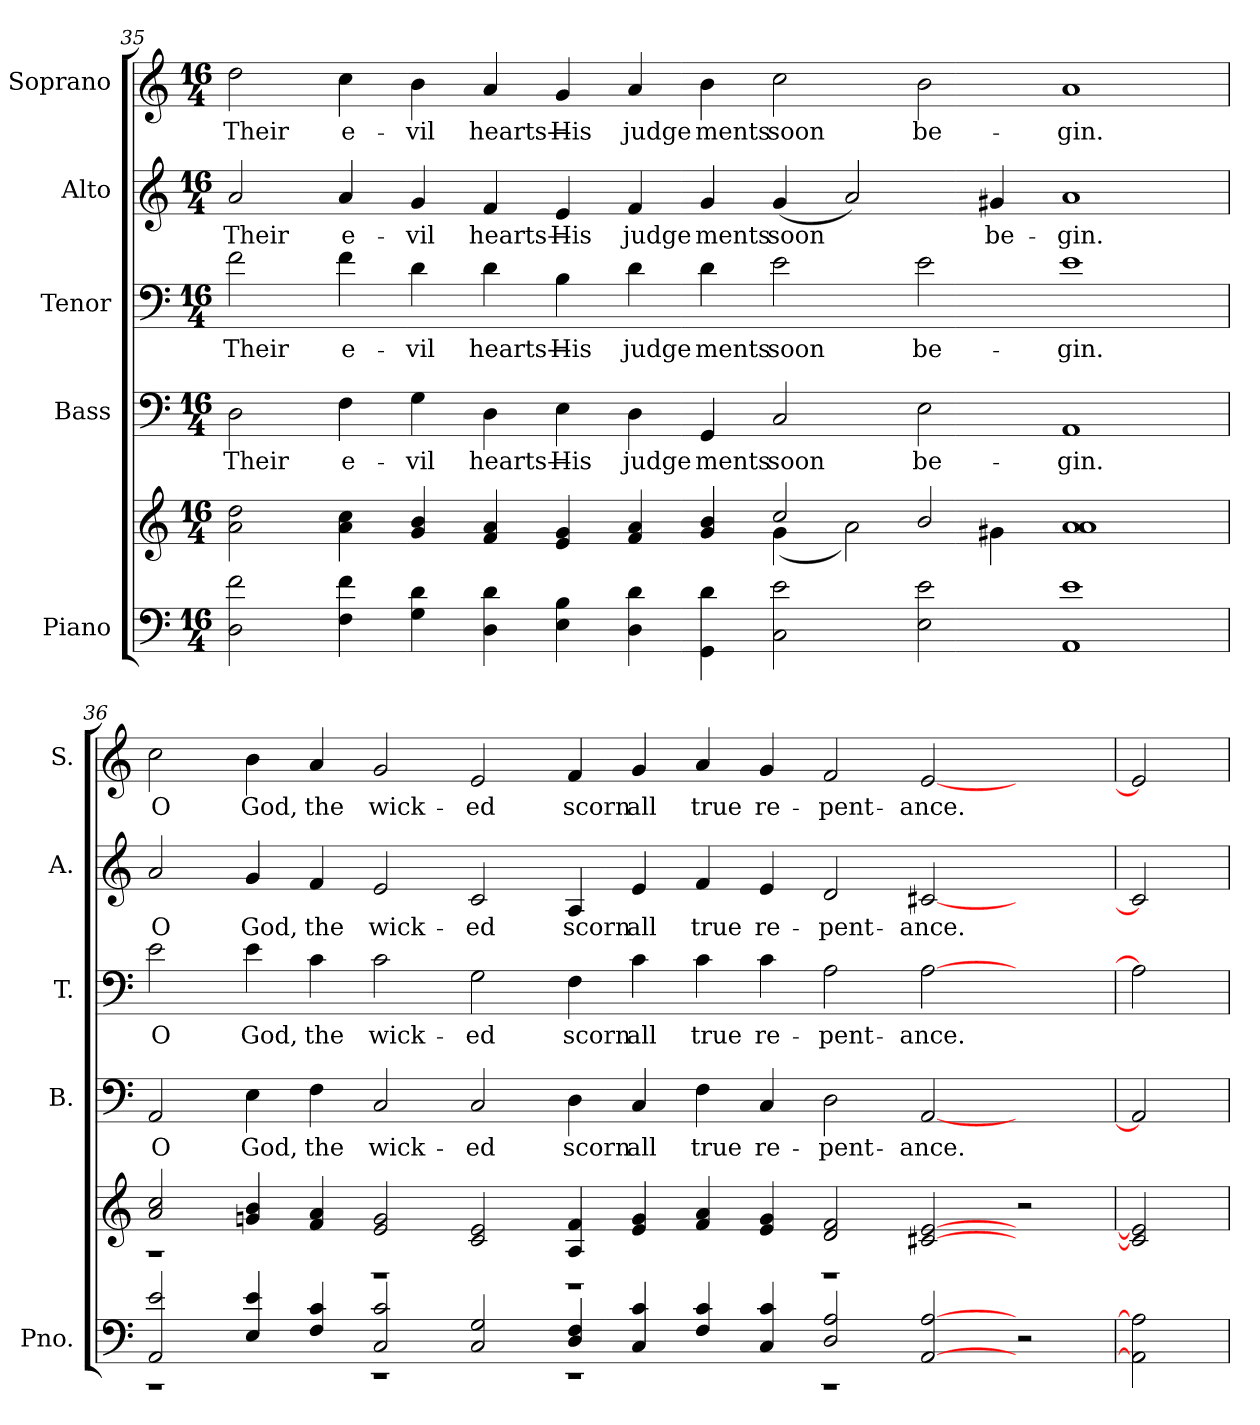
**kern	**kern	**kern	**text	**kern	**text	**kern	**text	**kern	**text
*part5	*part5	*part4	*part4	*part3	*part3	*part2	*part2	*part1	*part1
*staff6	*staff5	*staff4	*staff4	*staff3	*staff3	*staff2	*staff2	*staff1	*staff1
*I"Piano	*	*I"Bass	*	*I"Tenor	*	*I"Alto	*	*I"Soprano	*
*I'Pno.	*	*I'B.	*	*I'T.	*	*I'A.	*	*I'S.	*
!!LO:PB:g=z
*clefF4	*clefG2	*clefF4	*	*clefF4	*	*clefG2	*	*clefG2	*
*k[]	*k[]	*k[]	*	*k[]	*	*k[]	*	*k[]	*
*C:	*C:	*C:	*	*C:	*	*C:	*	*C:	*
*M16/4	*M16/4	*M16/4	*	*M16/4	*	*M16/4	*	*M16/4	*
=35	=35	=35	=35	=35	=35	=35	=35	=35	=35
*	*^	*	*	*	*	*	*	*	*
!	!	!	!	!LO:LY:b:color=#000000	!	!	!	!	!	!
!	!	!	!	!	!	!LO:LY:b:color=#000000	!	!	!	!
!	!	!	!	!	!	!	!	!LO:LY:b:color=#000000	!	!
!	!	!	!	!	!	!	!	!	!	!LO:LY:b:color=#000000
2Di\ 2fi	2ai\ 2ddi	1ryy	2Di\	Their	2fi\	Their	2ai/	Their	2ddi\	Their
!	!	!	!	!LO:LY:b:color=#000000	!	!	!	!	!	!
!	!	!	!	!	!	!LO:LY:b:color=#000000	!	!	!	!
!	!	!	!	!	!	!	!	!LO:LY:b:color=#000000	!	!
!	!	!	!	!	!	!	!	!	!	!LO:LY:b:color=#000000
4Fi\ 4fi	4ai\ 4cci	.	4Fi\	e-	4fi\	e-	4ai/	e-	4cci\	e-
!	!	!	!	!LO:LY:b:color=#000000	!	!	!	!	!	!
!	!	!	!	!	!	!LO:LY:b:color=#000000	!	!	!	!
!	!	!	!	!	!	!	!	!LO:LY:b:color=#000000	!	!
!	!	!	!	!	!	!	!	!	!	!LO:LY:b:color=#000000
4Gi\ 4di	4gi/ 4bi	.	4Gi\	-vil	4di\	-vil	4gi/	-vil	4bi\	-vil
!	!	!	!	!LO:LY:b:color=#000000	!	!	!	!	!	!
!	!	!	!	!	!	!LO:LY:b:color=#000000	!	!	!	!
!	!	!	!	!	!	!	!	!LO:LY:b:color=#000000	!	!
!	!	!	!	!	!	!	!	!	!	!LO:LY:b:color=#000000
4Di\ 4di	4fi/ 4ai	1ryy	4Di\	hearts—	4di\	hearts—	4fi/	hearts—	4ai/	hearts—
!	!	!	!	!LO:LY:b:color=#000000	!	!	!	!	!	!
!	!	!	!	!	!	!LO:LY:b:color=#000000	!	!	!	!
!	!	!	!	!	!	!	!	!LO:LY:b:color=#000000	!	!
!	!	!	!	!	!	!	!	!	!	!LO:LY:b:color=#000000
4Ei\ 4Bi	4ei/ 4gi	.	4Ei\	His	4Bi\	His	4ei/	His	4gi/	His
!	!	!	!	!LO:LY:b:color=#000000	!	!	!	!	!	!
!	!	!	!	!	!	!LO:LY:b:color=#000000	!	!	!	!
!	!	!	!	!	!	!	!	!LO:LY:b:color=#000000	!	!
!	!	!	!	!	!	!	!	!	!	!LO:LY:b:color=#000000
4Di\ 4di	4fi/ 4ai	.	4Di\	judge	4di\	judge	4fi/	judge	4ai/	judge
!	!	!	!	!LO:LY:b:color=#000000	!	!	!	!	!	!
!	!	!	!	!	!	!LO:LY:b:color=#000000	!	!	!	!
!	!	!	!	!	!	!	!	!LO:LY:b:color=#000000	!	!
!	!	!	!	!	!	!	!	!	!	!LO:LY:b:color=#000000
4GGi\ 4di	4gi/ 4bi	.	4GGi/	ments	4di\	ments	4gi/	ments	4bi\	ments
!	!	!	!	!LO:LY:b:color=#000000	!	!	!	!	!	!
!	!	!	!	!	!	!LO:LY:b:color=#000000	!	!	!	!
!	!	!	!	!	!	!	!	!LO:LY:b:color=#000000	!	!
!	!	!	!	!	!	!	!	!	!	!LO:LY:b:color=#000000
2Ci\ 2ei	2cci/	(4gi\	2Ci/	soon	2ei\	soon	(4gi/	soon	2cci\	soon
.	.	2ai\)	.	.	.	.	2ai/)	.	.	.
!	!	!	!	!LO:LY:b:color=#000000	!	!	!	!	!	!
!	!	!	!	!	!	!LO:LY:b:color=#000000	!	!	!	!
!	!	!	!	!	!	!	!	!	!	!LO:LY:b:color=#000000
2Ei\ 2ei	2bi/	.	2Ei\	be-	2ei\	be-	.	.	2bi\	be-
!	!	!	!	!	!	!	!	!LO:LY:b:color=#000000	!	!
.	.	4g#Xi\	.	.	.	.	4g#Xi/	be-	.	.
!	!	!	!	!LO:LY:b:color=#000000	!	!	!	!	!	!
!	!	!	!	!	!	!LO:LY:b:color=#000000	!	!	!	!
!	!	!	!	!	!	!	!	!LO:LY:b:color=#000000	!	!
!	!	!	!	!	!	!	!	!	!	!LO:LY:b:color=#000000
1AAi 1ei	1ai 1ai	1ryy	1AAi	-gin.	1ei	-gin.	1ai	-gin.	1ai	-gin.
=36	=36	=36	=36	=36	=36	=36	=36	=36	=36	=36
*^	*	*	*	*	*	*	*	*	*	*
!	!	!	!	!	!LO:LY:b:color=#000000	!	!	!	!	!	!
!	!	!	!	!	!	!	!LO:LY:b:color=#000000	!	!	!	!
!	!	!	!	!	!	!	!	!	!LO:LY:b:color=#000000	!	!
!	!	!	!	!	!	!	!	!	!	!	!LO:LY:b:color=#000000
2AAi/ 2ei	1r	2ai/ 2cci	1r	2AAi/	O	2ei\	O	2ai/	O	2cci\	O
!	!	!	!	!	!LO:LY:b:color=#000000	!	!	!	!	!	!
!	!	!	!	!	!	!	!LO:LY:b:color=#000000	!	!	!	!
!	!	!	!	!	!	!	!	!	!LO:LY:b:color=#000000	!	!
!	!	!	!	!	!	!	!	!	!	!	!LO:LY:b:color=#000000
4Ei/ 4ei	.	4gni/ 4bi	.	4Ei\	God,	4ei\	God,	4gi/	God,	4bi\	God,
!	!	!	!	!	!LO:LY:b:color=#000000	!	!	!	!	!	!
!	!	!	!	!	!	!	!LO:LY:b:color=#000000	!	!	!	!
!	!	!	!	!	!	!	!	!	!LO:LY:b:color=#000000	!	!
!	!	!	!	!	!	!	!	!	!	!	!LO:LY:b:color=#000000
4Fi/ 4ci	.	4fi/ 4ai	.	4Fi\	the	4ci\	the	4fi/	the	4ai/	the
!	!	!	!	!	!LO:LY:b:color=#000000	!	!	!	!	!	!
!	!	!	!	!	!	!	!LO:LY:b:color=#000000	!	!	!	!
!	!	!	!	!	!	!	!	!	!LO:LY:b:color=#000000	!	!
!	!	!	!	!	!	!	!	!	!	!	!LO:LY:b:color=#000000
2Ci/ 2ci	1r	2ei/ 2gi	1r	2Ci/	wick-	2ci\	wick-	2ei/	wick-	2gi/	wick-
!	!	!	!	!	!LO:LY:b:color=#000000	!	!	!	!	!	!
!	!	!	!	!	!	!	!LO:LY:b:color=#000000	!	!	!	!
!	!	!	!	!	!	!	!	!	!LO:LY:b:color=#000000	!	!
!	!	!	!	!	!	!	!	!	!	!	!LO:LY:b:color=#000000
2Ci/ 2Gi	.	2ci/ 2ei	.	2Ci/	-ed	2Gi\	-ed	2ci/	-ed	2ei/	-ed
!	!	!	!	!	!LO:LY:b:color=#000000	!	!	!	!	!	!
!	!	!	!	!	!	!	!LO:LY:b:color=#000000	!	!	!	!
!	!	!	!	!	!	!	!	!	!LO:LY:b:color=#000000	!	!
!	!	!	!	!	!	!	!	!	!	!	!LO:LY:b:color=#000000
4Di/ 4Fi	1r	4Ai/ 4fi	1r	4Di\	scorn	4Fi\	scorn	4Ai/	scorn	4fi/	scorn
!	!	!	!	!	!LO:LY:b:color=#000000	!	!	!	!	!	!
!	!	!	!	!	!	!	!LO:LY:b:color=#000000	!	!	!	!
!	!	!	!	!	!	!	!	!	!LO:LY:b:color=#000000	!	!
!	!	!	!	!	!	!	!	!	!	!	!LO:LY:b:color=#000000
4Ci/ 4ci	.	4ei/ 4gi	.	4Ci/	all	4ci\	all	4ei/	all	4gi/	all
!	!	!	!	!	!LO:LY:b:color=#000000	!	!	!	!	!	!
!	!	!	!	!	!	!	!LO:LY:b:color=#000000	!	!	!	!
!	!	!	!	!	!	!	!	!	!LO:LY:b:color=#000000	!	!
!	!	!	!	!	!	!	!	!	!	!	!LO:LY:b:color=#000000
4Fi/ 4ci	.	4fi/ 4ai	.	4Fi\	true	4ci\	true	4fi/	true	4ai/	true
!	!	!	!	!	!LO:LY:b:color=#000000	!	!	!	!	!	!
!	!	!	!	!	!	!	!LO:LY:b:color=#000000	!	!	!	!
!	!	!	!	!	!	!	!	!	!LO:LY:b:color=#000000	!	!
!	!	!	!	!	!	!	!	!	!	!	!LO:LY:b:color=#000000
4Ci/ 4ci	.	4ei/ 4gi	.	4Ci/	re-	4ci\	re-	4ei/	re-	4gi/	re-
!	!	!	!	!	!LO:LY:b:color=#000000	!	!	!	!	!	!
!	!	!	!	!	!	!	!LO:LY:b:color=#000000	!	!	!	!
!	!	!	!	!	!	!	!	!	!LO:LY:b:color=#000000	!	!
!	!	!	!	!	!	!	!	!	!	!	!LO:LY:b:color=#000000
2Di/ 2Ai	1r	2di/ 2fi	1r	2Di\	-pent-	2Ai\	-pent-	2di/	-pent-	2fi/	-pent-
!	!	!	!	!	!LO:LY:b:color=#000000	!	!	!	!	!	!
!	!	!	!	!	!	!	!LO:LY:b:color=#000000	!	!	!	!
!	!	!	!	!	!	!	!	!	!LO:LY:b:color=#000000	!	!
!	!	!	!	!	!	!	!	!	!	!	!LO:LY:b:color=#000000
[2AAi [2Ai	.	[2c#Xi [2ei	.	[2AAi	-ance.	[2Ai	-ance.	[2c#Xi	-ance.	[2ei	-ance.
2ryy	2r	2ryy	2r	2ryy	.	2ryy	.	2ryy	.	2ryy	.
*v	*v	*	*	*	*	*	*	*	*	*	*
*	*v	*v	*	*	*	*	*	*	*	*
=37	=37	=37	=37	=37	=37	=37	=37	=37	=37
2AAi] 2Ai]	2c#i] 2ei]	2AAi]	.	2Ai]	.	2c#i]	.	2ei]	.
=	=	=	=	=	=	=	=	=	=
*-	*-	*-	*-	*-	*-	*-	*-	*-	*-
